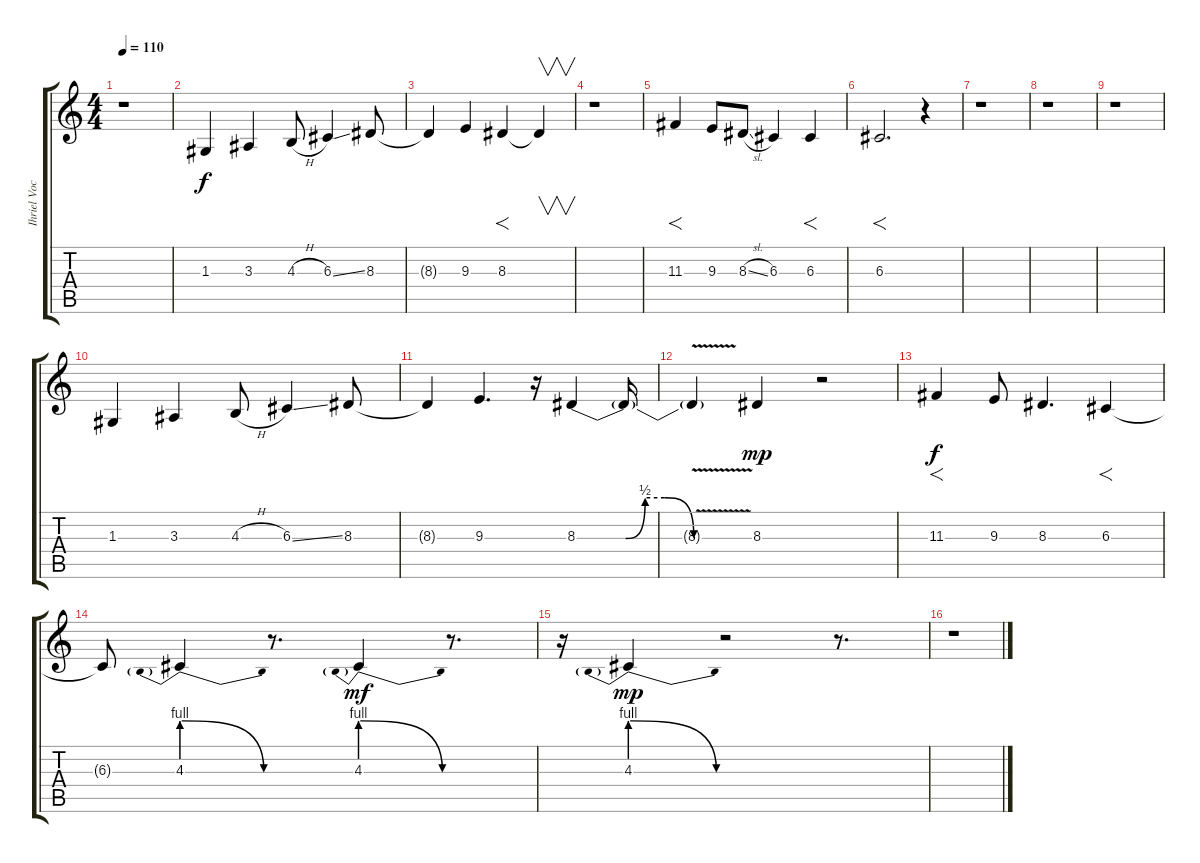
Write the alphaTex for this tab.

\track ("Ihriel Vocal" "Ihriel Voc") {instrument synthvoice}
\staff {score tabs}
\tuning (E4 B3 G3 D3 A2 E2) {hide}
\ts (4 4)
\tempo 110
\clef g2
\ks c
r.1{dy fff} |
1.3.4{dy f} 3.3.4 4.3{h}.8 6.3{ss}.4 8.3.8 |
8.3{t}.4 9.3.4 8.3.4{f} 8.3{t}.4{v} |
r.1 |
11.3.4{f} 9.3.8 8.3{sl}.8 6.3.4 6.3.4{f} |
6.3.2{f d} r.4 |
r.1 |
r.1 |
r.1 |
1.3.4 3.3.4 4.3{h}.8 6.3{ss}.4 8.3.8 |
8.3{t}.4 9.3.4{d} r.16 8.3{be (custom 0 0 25 0 35 2 45 2 60 0)}.4 8.3{t}.16 |
8.3{v t}.4 8.3.4{dy mp} r.2 |
11.3.4{f dy f} 9.3.8 8.3.4{d} 6.3.4{f} |
6.3{t}.8 4.3{be (prebendrelease 0 4 60 0)}.4 r.8{d} 4.3{be (prebendrelease 0 4 60 0)}.4{dy mf} r.8{d} |
r.16 4.3{be (prebendrelease 0 4 60 0)}.4{dy mp} r.2 r.8{d} |
r.1
